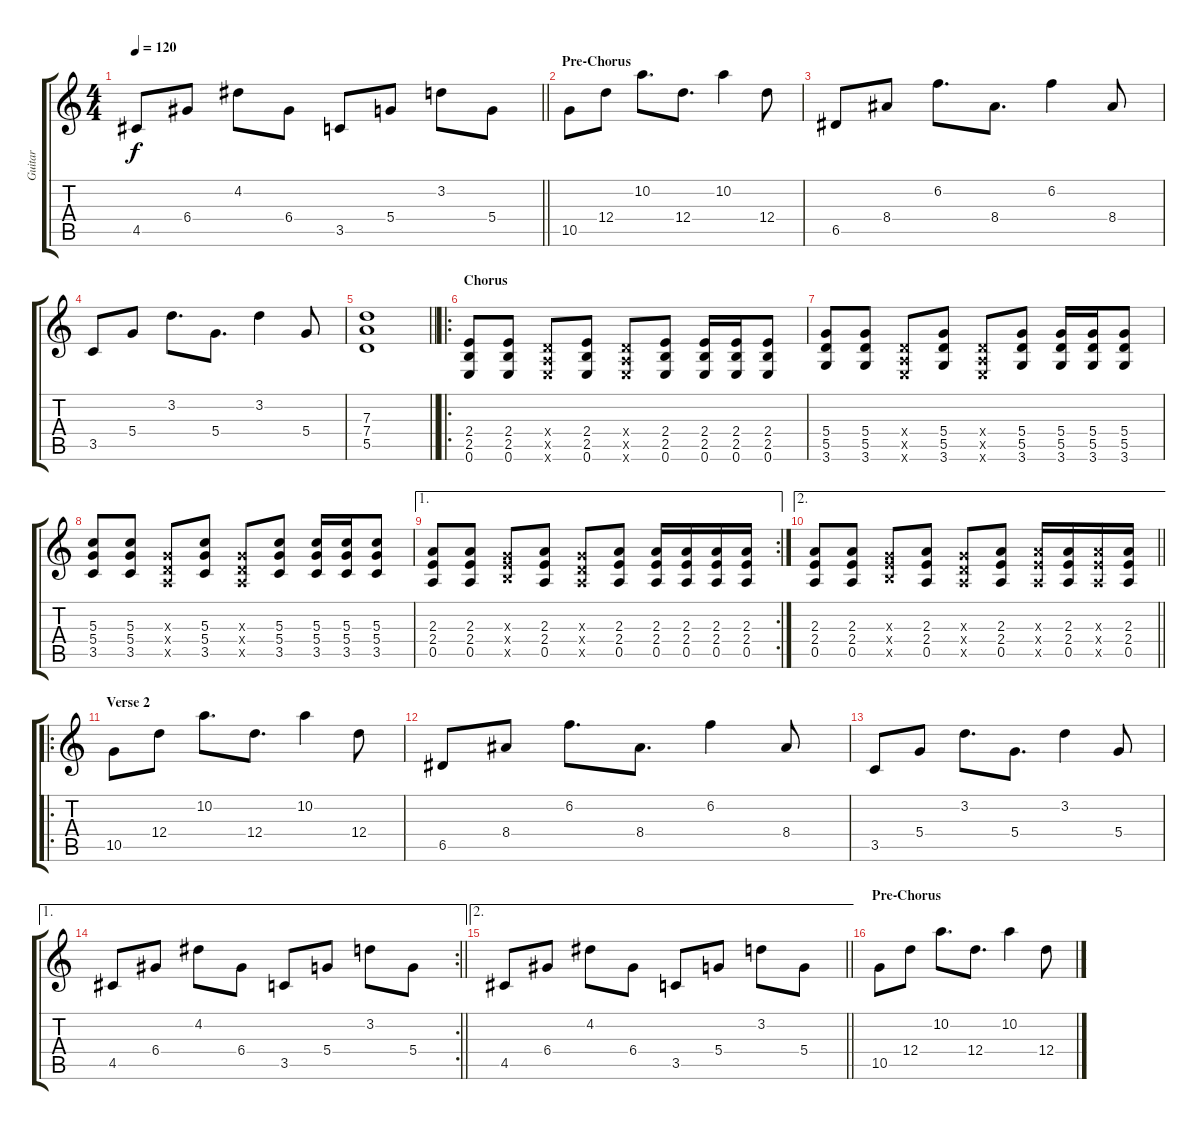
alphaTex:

\track ("Guitar" "Guitar") {instrument distortionguitar}
\staff {score tabs}
\tuning (E4 B3 G3 D3 A2 E2) {hide}
\ts (4 4)
\tempo 120
\clef g2
\barLineRight lightlight
\ks c
4.5.8{dy f} 6.4.8 4.2.8 6.4.8 3.5.8 5.4.8 3.2.8 5.4.8 |
\section ("" "Pre-Chorus")
10.5.8 12.4.8 10.2.8{d} 12.4.8{d} 10.2.4 12.4.8 |
6.5.8 8.4.8 6.2.8{d} 8.4.8{d} 6.2.4 8.4.8 |
3.5.8 5.4.8 3.2.8{d} 5.4.8{d} 3.2.4 5.4.8 |
\barLineRight lightlight
(7.3 7.4 5.5).1 |
\ro
\section ("" "Chorus")
(2.4 2.5 0.6).8 (2.4 2.5 0.6).8 (0.4{x} 0.5{x} 0.6{x}).8 (2.4 2.5 0.6).8 (0.4{x} 0.5{x} 0.6{x}).8 (2.4 2.5 0.6).8 (2.4 2.5 0.6).16 (2.4 2.5 0.6).16 (2.4 2.5 0.6).8 |
(5.4 5.5 3.6).8 (5.4 5.5 3.6).8 (0.4{x} 0.5{x} 0.6{x}).8 (5.4 5.5 3.6).8 (0.4{x} 0.5{x} 0.6{x}).8 (5.4 5.5 3.6).8 (5.4 5.5 3.6).16 (5.4 5.5 3.6).16 (5.4 5.5 3.6).8 |
(5.3 5.4 3.5).8 (5.3 5.4 3.5).8 (0.3{x} 0.4{x} 0.5{x}).8 (5.3 5.4 3.5).8 (0.3{x} 0.4{x} 0.5{x}).8 (5.3 5.4 3.5).8 (5.3 5.4 3.5).16 (5.3 5.4 3.5).16 (5.3 5.4 3.5).8 |
\ae 1
\rc 2
(2.3 2.4 0.5).8 (2.3 2.4 0.5).8 (0.3{x} 2.4{x} 2.5{x}).8 (2.3 2.4 0.5).8 (0.3{x} 0.4{x} 0.5{x}).8 (2.3 2.4 0.5).8 (2.3 2.4 0.5).16 (2.3 2.4 0.5).16 (2.3 2.4 0.5).16 (2.3 2.4 0.5).16 |
\ae 2
\barLineRight lightlight
(2.3 2.4 0.5).8 (2.3 2.4 0.5).8 (0.3{x} 2.4{x} 2.5{x}).8 (2.3 2.4 0.5).8 (0.3{x} 0.4{x} 0.5{x}).8 (2.3 2.4 0.5).8 (2.3{x} 2.4{x} 0.5{x}).16 (2.3 2.4 0.5).16 (2.3{x} 2.4{x} 0.5{x}).16 (2.3 2.4 0.5).16 |
\ro
\section ("" "Verse 2")
10.5.8 12.4.8 10.2.8{d} 12.4.8{d} 10.2.4 12.4.8 |
6.5.8 8.4.8 6.2.8{d} 8.4.8{d} 6.2.4 8.4.8 |
3.5.8 5.4.8 3.2.8{d} 5.4.8{d} 3.2.4 5.4.8 |
\ae 1
\rc 2
\barLineRight lightlight
4.5.8 6.4.8 4.2.8 6.4.8 3.5.8 5.4.8 3.2.8 5.4.8 |
\ae 2
\barLineRight lightlight
4.5.8 6.4.8 4.2.8 6.4.8 3.5.8 5.4.8 3.2.8 5.4.8 |
\section ("" "Pre-Chorus")
10.5.8 12.4.8 10.2.8{d} 12.4.8{d} 10.2.4 12.4.8
